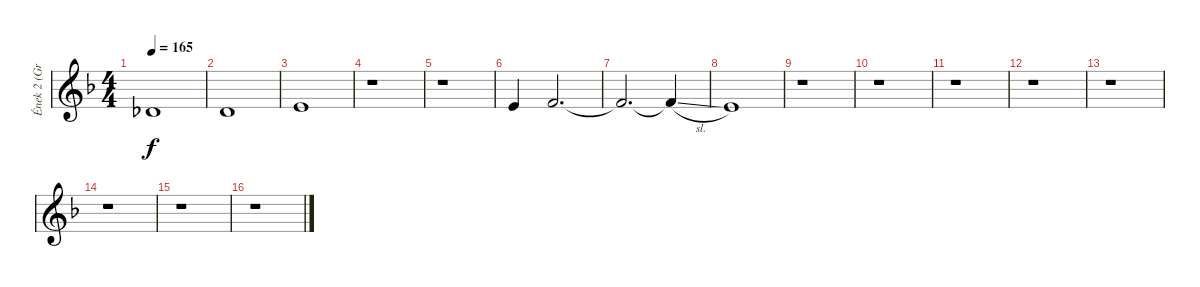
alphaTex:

\track ("Ének 2 (Greg Smith)" "Ének 2 (Gr") {instrument tenorsax}
\staff {score}
\tuning (E4 B3 G3 D3 A2 E2) {hide}
\ts (4 4)
\tempo 165
\clef g2
\ks f
2.2.1{dy f} |
3.2.1 |
0.1.1 |
r.1 |
r.1 |
0.1.4 6.2.2{d} |
6.2{t}.2{d} 6.2{sl t}.4 |
5.2.1 |
r.1 |
r.1 |
r.1 |
r.1 |
r.1 |
r.1 |
r.1 |
r.1
